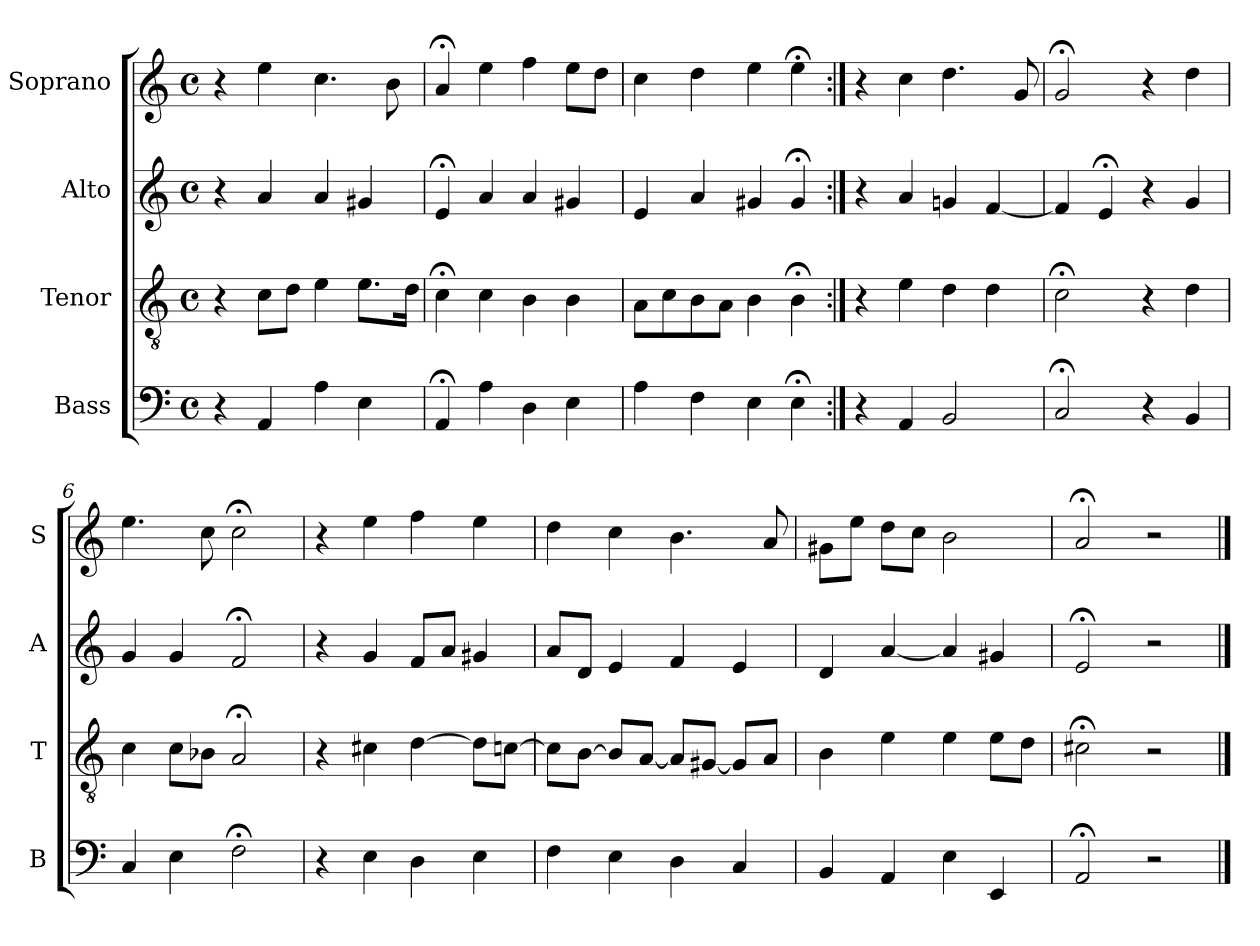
**kern	**kern	**kern	**kern
*part4	*part3	*part2	*part1
*staff4	*staff3	*staff2	*staff1
*I"Bass	*I"Tenor	*I"Alto	*I"Soprano
*I'B	*I'T	*I'A	*I'S
*clefF4	*clefGv2	*clefG2	*clefG2
*k[]	*k[]	*k[]	*k[]
*a:	*a:	*a:	*a:
*M4/4	*M4/4	*M4/4	*M4/4
*met(c)	*met(c)	*met(c)	*met(c)
*MM100	*MM100	*MM100	*MM100
=1	=1	=1	=1
4r	4r	4r	4r
4AA	8cL	4a	4ee
.	8dJ	.	.
4A	4e	4a	4.cc
4E	8.eL	4g#X	.
.	.	.	8b
.	16dJk	.	.
=2	=2	=2	=2
4AA;<	4c;<	4e;<	4a;<
4A	4c	4a	4ee
4D	4B	4a	4ff
4E	4B	4g#X	8eeL
.	.	.	8ddJ
=3	=3	=3	=3
4A	8AL	4e	4cc
.	8c	.	.
4F	8B	4a	4dd
.	8AJ	.	.
4E	4B	4g#X	4ee
4E;<	4B;<	4g#;<	4ee;<
=4:|!	=4:|!	=4:|!	=4:|!
4r	4r	4r	4r
4AA	4e	4a	4cc
2BB	4d	4gn	4.dd
.	4d	[4f	.
.	.	.	8g
=5	=5	=5	=5
2C;<	2c;<	4f]	2g;<
.	.	4e;<	.
4r	4r	4r	4r
4BB	4d	4g	4dd
=6	=6	=6	=6
4C	4c	4g	4.ee
4E	8cL	4g	.
.	8B-XJ	.	8cc
2F;<	2A;<	2f;<	2cc;<
=7	=7	=7	=7
4r	4r	4r	4r
4E	4c#X	4g	4ee
4D	[4d	8fL	4ff
.	.	8aJ	.
4E	8dL]	4g#X	4ee
.	[8cnJ	.	.
=8	=8	=8	=8
4F	8cL]	8aL	4dd
.	[8BJ	8dJ	.
4E	8BL]	4e	4cc
.	[8AJ	.	.
4D	8AL]	4f	4.b
.	[8G#XJ	.	.
4C	8G#L]	4e	.
.	8AJ	.	8a
=9	=9	=9	=9
4BB	4B	4d	8g#XL
.	.	.	8eeJ
4AA	4e	[4a	8ddL
.	.	.	8ccJ
4E	4e	4a]	2b
4EE	8eL	4g#X	.
.	8dJ	.	.
=10	=10	=10	=10
2AA;<	2c#X;<	2e;<	2a;<
2r	2r	2r	2r
==	==	==	==
*-	*-	*-	*-
